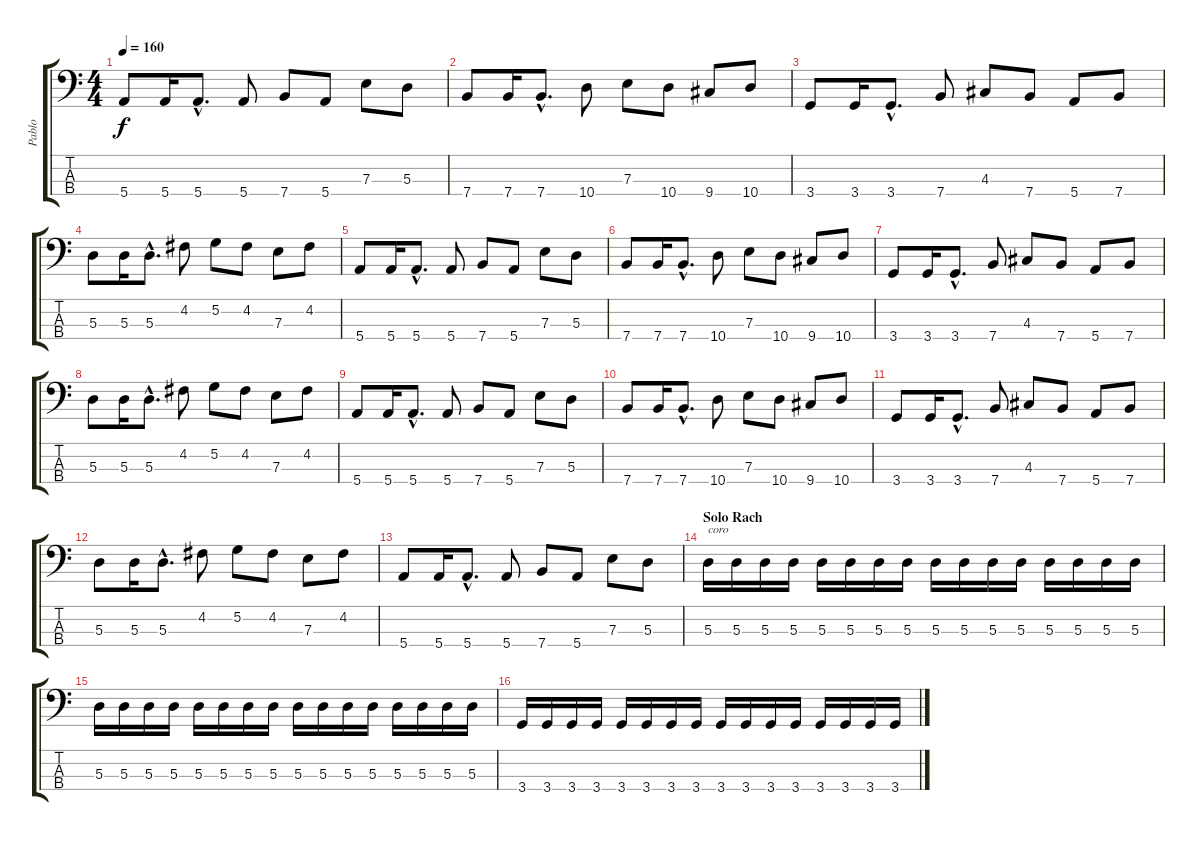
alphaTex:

\track ("Pablo" "Pablo") {instrument electricbasspick}
\staff {score tabs}
\tuning (G2 D2 A1 E1) {hide}
\ts (4 4)
\tempo 160
\clef f4
\ks c
5.4.8{dy f} 5.4.16 5.4{hac}.8{d} 5.4.8 7.4.8 5.4.8 7.3.8 5.3.8 |
7.4.8 7.4.16 7.4{hac}.8{d} 10.4.8 7.3.8 10.4.8 9.4.8 10.4.8 |
3.4.8 3.4.16 3.4{hac}.8{d} 7.4.8 4.3.8 7.4.8 5.4.8 7.4.8 |
5.3.8 5.3.16 5.3{hac}.8{d} 4.2.8 5.2.8 4.2.8 7.3.8 4.2.8 |
5.4.8 5.4.16 5.4{hac}.8{d} 5.4.8 7.4.8 5.4.8 7.3.8 5.3.8 |
7.4.8 7.4.16 7.4{hac}.8{d} 10.4.8 7.3.8 10.4.8 9.4.8 10.4.8 |
3.4.8 3.4.16 3.4{hac}.8{d} 7.4.8 4.3.8 7.4.8 5.4.8 7.4.8 |
5.3.8 5.3.16 5.3{hac}.8{d} 4.2.8 5.2.8 4.2.8 7.3.8 4.2.8 |
5.4.8 5.4.16 5.4{hac}.8{d} 5.4.8 7.4.8 5.4.8 7.3.8 5.3.8 |
7.4.8 7.4.16 7.4{hac}.8{d} 10.4.8 7.3.8 10.4.8 9.4.8 10.4.8 |
3.4.8 3.4.16 3.4{hac}.8{d} 7.4.8 4.3.8 7.4.8 5.4.8 7.4.8 |
5.3.8 5.3.16 5.3{hac}.8{d} 4.2.8 5.2.8 4.2.8 7.3.8 4.2.8 |
5.4.8 5.4.16 5.4{hac}.8{d} 5.4.8 7.4.8 5.4.8 7.3.8 5.3.8 |
\section ("" "Solo Rach")
5.3.16{txt "coro"} 5.3.16 5.3.16 5.3.16 5.3.16 5.3.16 5.3.16 5.3.16 5.3.16 5.3.16 5.3.16 5.3.16 5.3.16 5.3.16 5.3.16 5.3.16 |
5.3.16 5.3.16 5.3.16 5.3.16 5.3.16 5.3.16 5.3.16 5.3.16 5.3.16 5.3.16 5.3.16 5.3.16 5.3.16 5.3.16 5.3.16 5.3.16 |
3.4.16 3.4.16 3.4.16 3.4.16 3.4.16 3.4.16 3.4.16 3.4.16 3.4.16 3.4.16 3.4.16 3.4.16 3.4.16 3.4.16 3.4.16 3.4.16
